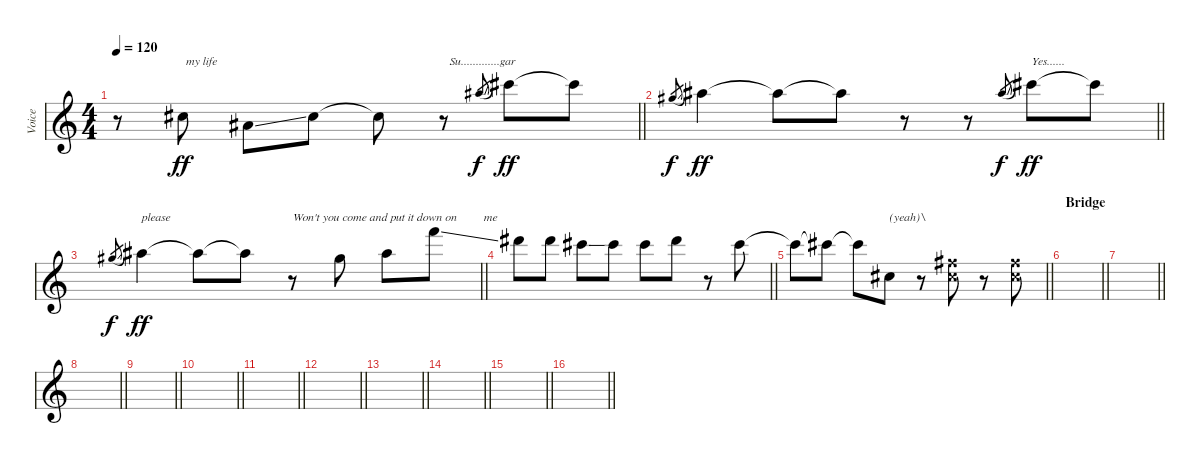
\track ("Voice" "Voice") {instrument overdrivenguitar}
\staff {score}
\tuning (E4 B3 G3 D3 A2 E2) {hide}
\ts (4 4)
\tempo 120
\clef g2
\barLineRight lightlight
\ks c
r.8{dy ff} 6.3.8{txt " my life"} 3.3{ss}.8 6.3.8 6.3{t}.8 r.8{txt "  Su.............gar"} 6.1{sl}.8{gr dy f} 9.1.8{dy ff} 9.1{t}.8 |
\barLineRight lightlight
4.1{sl}.8{gr dy f} 6.1.4{dy ff} 6.1{t}.8 6.1{t}.8 r.8 r.8 6.1{sl}.8{gr dy f} 9.1.8{txt "Yes...... " dy ff} 9.1{t}.8 |
\barLineRight lightlight
4.1{sl}.8{gr dy f} 6.1.4{txt "please" dy ff} 6.1{t}.8 6.1{t}.8 r.8{txt "Won't you come and put it down on         me"} 9.2.8 11.2.8 13.1{ss}.8 |
\barLineRight lightlight
11.1.8 11.1.8 9.1{ss}.8 9.1.8 9.1.8 11.1.8 r.8 9.1.8 |
\barLineRight lightlight
9.1{t}.8 9.1{t}.8 9.1{t}.8 6.3.8{txt "(yeah)\\"} r.8 (2.1{x} 2.2{x}).8 r.8 (2.1{x} 2.2{x}).8 |
\section ("" "Bridge")
\barLineRight lightlight
|
\barLineRight lightlight
|
\barLineRight lightlight
|
\barLineRight lightlight
|
\barLineRight lightlight
|
\barLineRight lightlight
|
\barLineRight lightlight
|
\barLineRight lightlight
|
\barLineRight lightlight
|
\barLineRight lightlight
|
\barLineRight lightlight
